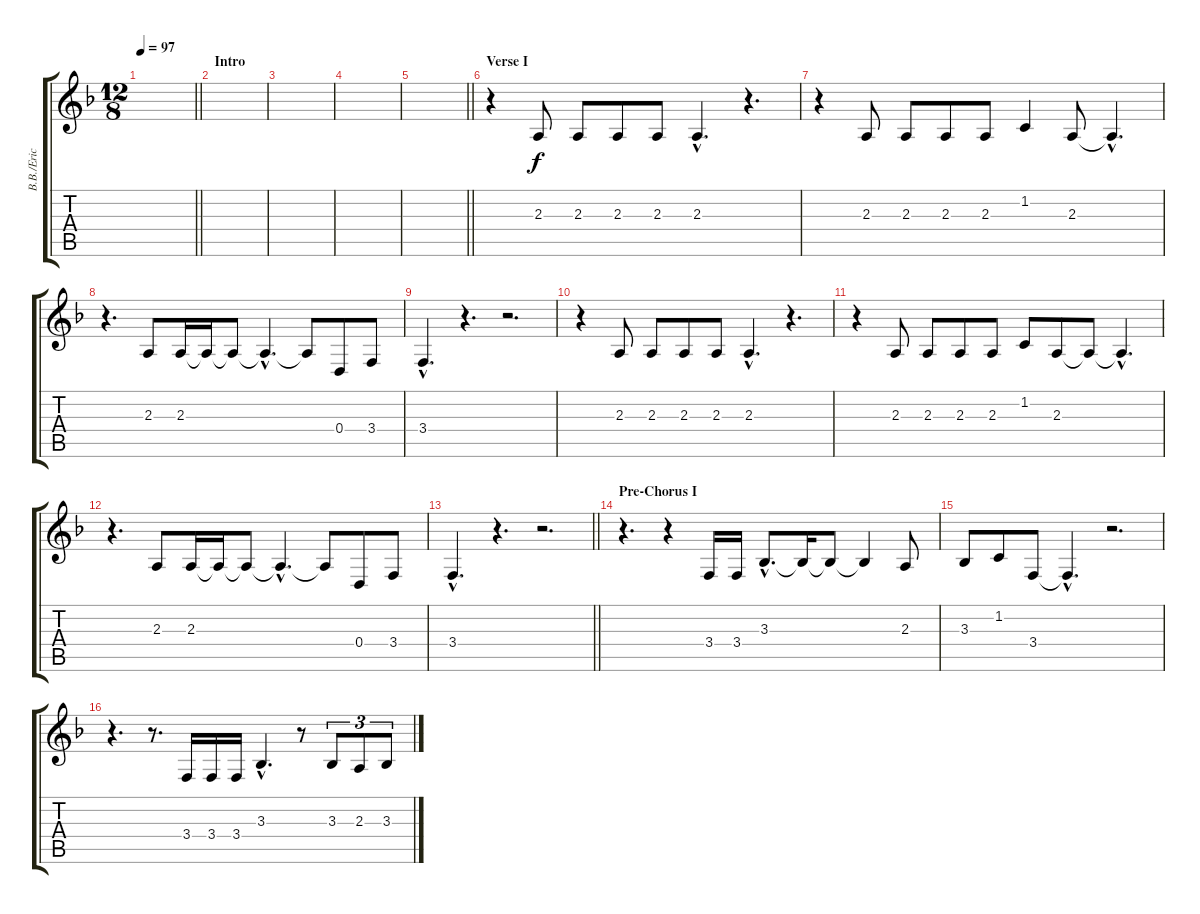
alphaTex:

\track ("B.B./Eric Voice" "B.B./Eric ") {instrument harmonica}
\staff {score tabs}
\tuning (E4 B3 G3 D3 A2 E2) {hide}
\ts (12 8)
\tempo 97
\clef g2
\barLineRight lightlight
\ks f
|
\section ("" "Intro")
|
|
|
\barLineRight lightlight
|
\section ("" "Verse I")
r.4 2.3.8 2.3.8 2.3.8 2.3.8 2.3{hac}.4{d} r.4{d} |
r.4 2.3.8 2.3.8 2.3.8 2.3.8 1.2.4 2.3.8 2.3{hac t}.4{d} |
r.4{d} 2.3.8 2.3.16 2.3{t}.16 2.3{t}.8 2.3{hac t}.4{d} 2.3{t}.8 0.4.8 3.4.8 |
3.4{hac}.4{d} r.4{d} r.2{d} |
r.4 2.3.8 2.3.8 2.3.8 2.3.8 2.3{hac}.4{d} r.4{d} |
r.4 2.3.8 2.3.8 2.3.8 2.3.8 1.2.8 2.3.8 2.3{t}.8 2.3{hac t}.4{d} |
r.4{d} 2.3.8 2.3.16 2.3{t}.16 2.3{t}.8 2.3{hac t}.4{d} 2.3{t}.8 0.4.8 3.4.8 |
\barLineRight lightlight
3.4{hac}.4{d} r.4{d} r.2{d} |
\section ("" "Pre-Chorus I")
r.4{d} r.4 3.4.16 3.4.16 3.3{hac}.8{d} 3.3{t}.16 3.3{t}.8 3.3{t}.4 2.3.8 |
3.3.8 1.2.8 3.4.8 3.4{hac t}.4{d} r.2{d} |
r.4{d} r.8{d} 3.4.16 3.4.16 3.4.16 3.3{hac}.4{d} r.8 3.3.8{tu (3 2)} 2.3.8{tu (3 2)} 3.3.8{tu (3 2)}
